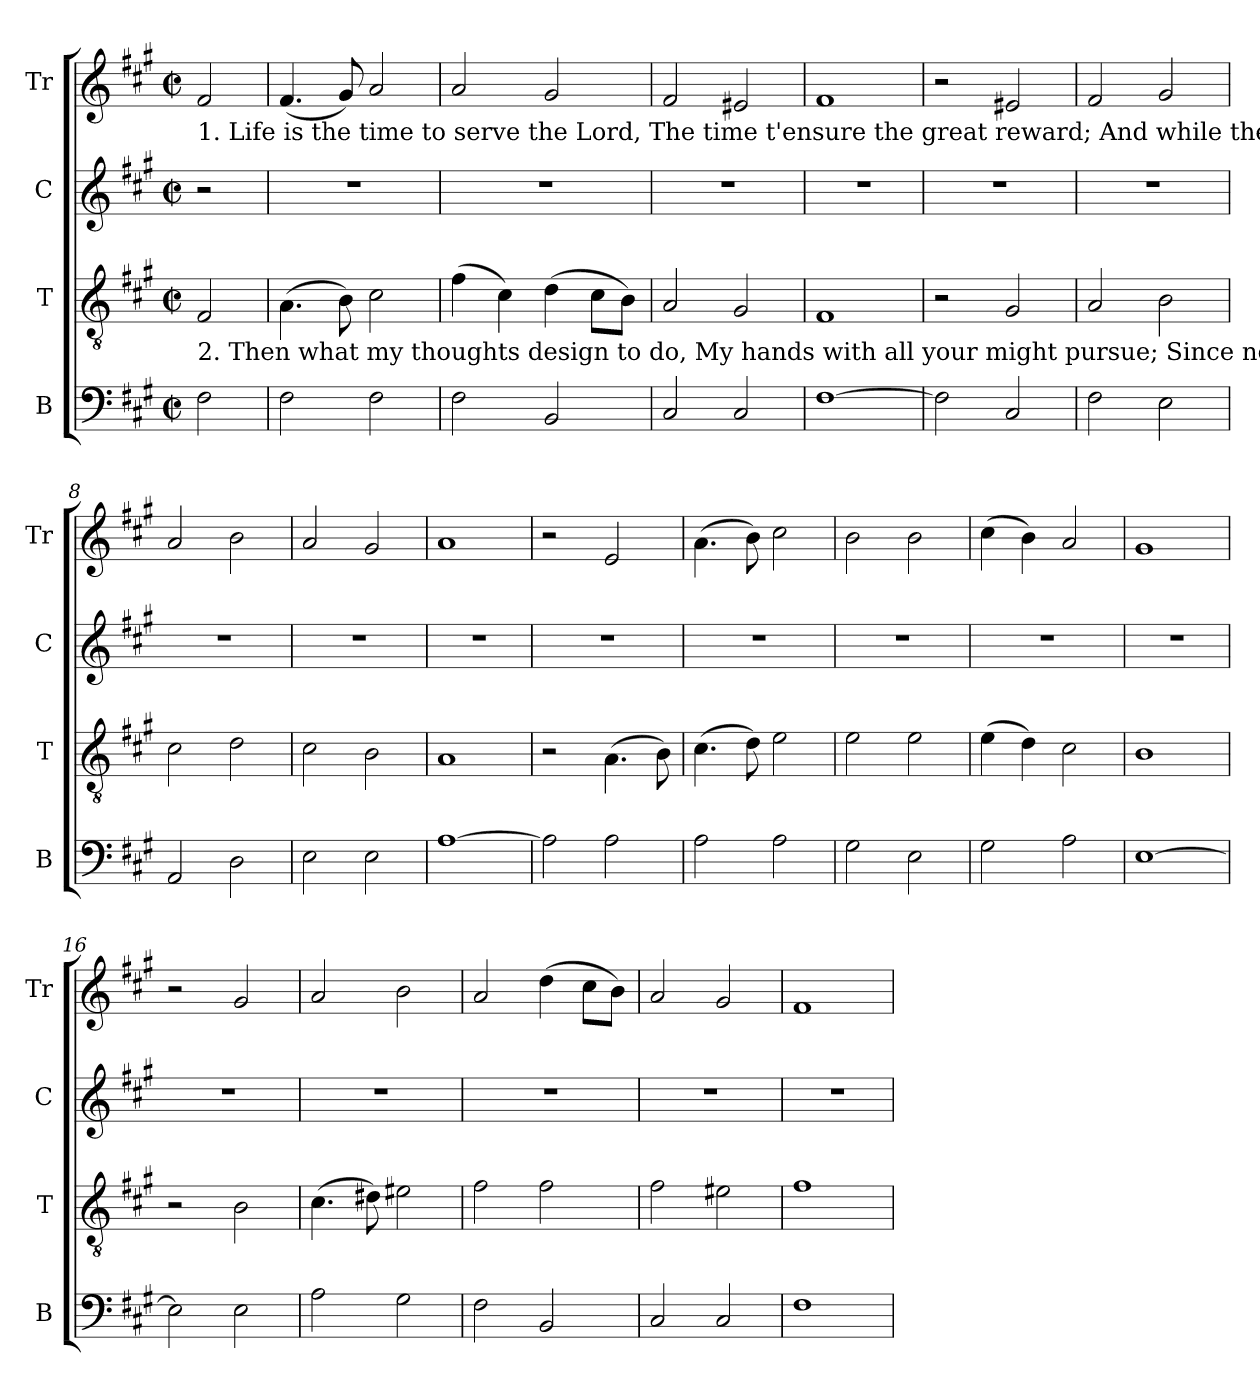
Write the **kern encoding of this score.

**kern	**kern	**kern	**kern
*part4	*part3	*part2	*part1
*staff4	*staff3	*staff2	*staff1
*I"B	*I"T	*I"C	*I"Tr
*I'B	*I'T	*I'C	*I'Tr
*clefF4	*clefGv2	*clefG2	*clefG2
*k[f#c#g#]	*k[f#c#g#]	*k[f#c#g#]	*k[f#c#g#]
*M2/2	*M2/2	*M2/2	*M2/2
*met(c|)	*met(c|)	*met(c|)	*met(c|)
*MM140	*MM140	*MM140	*MM140
=1	=1	=1	=1
!	!	!	!LO:TX:b:t=1. Life  is      the  time  to   serve the Lord,  The  time t'ensure the great reward;  And while the lamp holds out to burn,   The  vi    –   lest  sin – ner   may  return.
!	!LO:TX:b:t=2. Then what my thoughts  design  to  do,  My hands with all your might pursue; Since   no  device  nor  work is found,   Nor faith nor hope,  beneath the ground.	!	!
2F#!\	2F#!/	2r	2f#!/
=2	=2	=2	=2
2F#!\	(>4.A!\	1r	(<4.f#!/
.	8B!\)	.	8g#!/)
2F#!\	2c#!\	.	2a!/
=3	=3	=3	=3
2F#!\	(>4f#!\	1r	2a!/
.	4c#!\)	.	.
2BB!/	(>4d!\	.	2g#!/
.	8c#!\L	.	.
.	8B!\J)	.	.
=4	=4	=4	=4
2C#!/	2A!/	1r	2f#!/
2C#!/	2G#!/	.	2e#X!/
=5	=5	=5	=5
[1F#!	1F#!	1r	1f#!
=6	=6	=6	=6
2F#!\]	2r	1r	2r
2C#!/	2G#!/	.	2e#X!/
=7	=7	=7	=7
2F#!\	2A!/	1r	2f#!/
2E!\	2B!\	.	2g#!/
=8	=8	=8	=8
2AA!/	2c#!\	1r	2a!/
2D!\	2d!\	.	2b!\
=9	=9	=9	=9
2E!\	2c#!\	1r	2a!/
2E!\	2B!\	.	2g#!/
=10	=10	=10	=10
[1A!	1A!	1r	1a!
=11	=11	=11	=11
2A!\]	2r	1r	2r
2A!\	(>4.A!\	.	2e!/
.	8B!\)	.	.
=12	=12	=12	=12
2A!\	(>4.c#!\	1r	(>4.a!\
.	8d!\)	.	8b!\)
2A!\	2e!\	.	2cc#!\
=13	=13	=13	=13
2G#!\	2e!\	1r	2b!\
2E!\	2e!\	.	2b!\
=14	=14	=14	=14
2G#!\	(>4e!\	1r	(>4cc#!\
.	4d!\)	.	4b!\)
2A!\	2c#!\	.	2a!/
=15	=15	=15	=15
[1E!	1B!	1r	1g#!
=16	=16	=16	=16
2E!\]	2r	1r	2r
2E!\	2B!\	.	2g#!/
=17	=17	=17	=17
2A!\	(>4.c#!\	1r	2a!/
.	8d#X!\)	.	.
2G#!\	2e#X!\	.	2b!\
=18	=18	=18	=18
2F#!\	2f#!\	1r	2a!/
2BB!/	2f#!\	.	(>4dd!\
.	.	.	8cc#!\L
.	.	.	8b!\J)
=19	=19	=19	=19
2C#!/	2f#!\	1r	2a!/
2C#!/	2e#X!\	.	2g#!/
=20	=20	=20	=20
1F#!	1f#!	1r	1f#!
=	=	=	=
*-	*-	*-	*-
